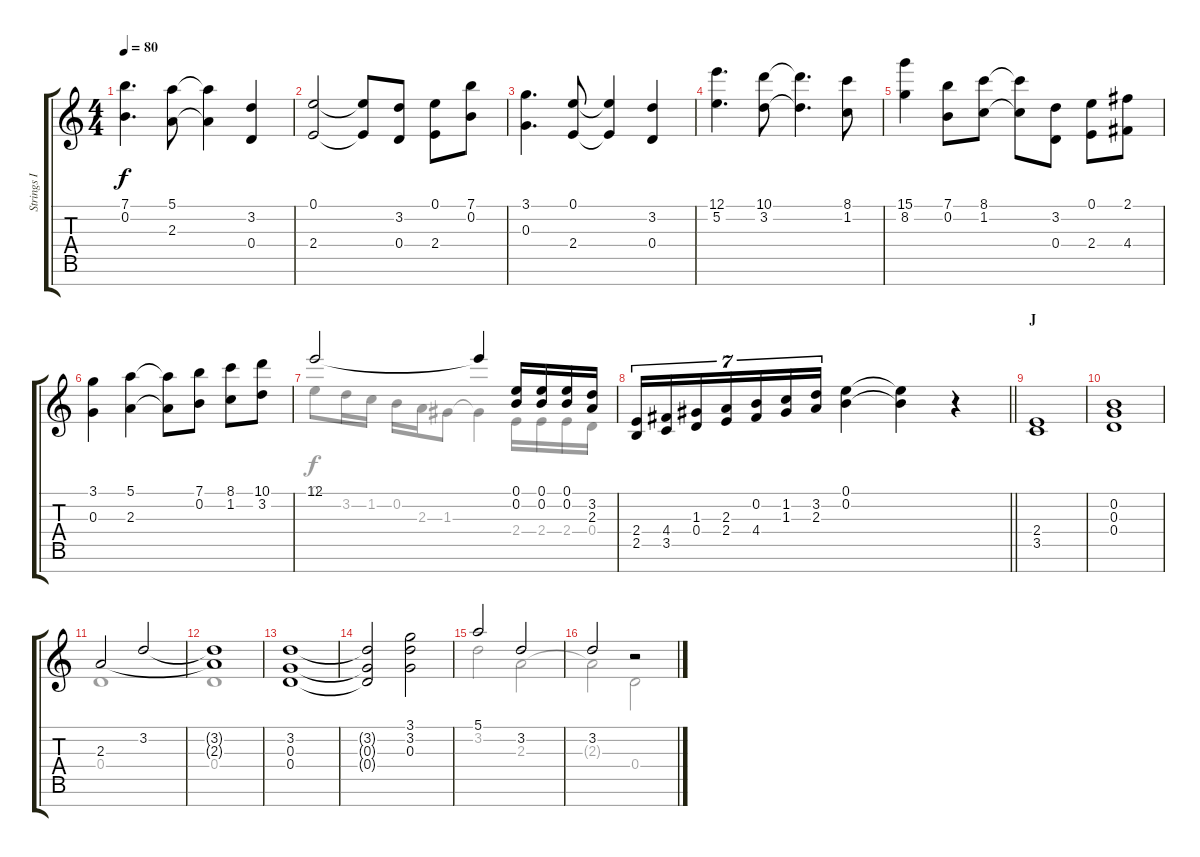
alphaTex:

\track ("Strings I" "Strings I") {instrument stringensemble1}
\staff {score tabs}
\tuning (E5 B4 G4 D4 A3 E3 B2) {hide}
\voice
\ts (4 4)
\tempo 80
\clef g2
\ks c
(7.1 0.2).4{d dy f} (5.1 2.3).8 (5.1{t} 2.3{t}).4 (3.2 0.4).4 |
(0.1 2.4).2 (0.1{t} 2.4{t}).8 (3.2 0.4).8 (0.1 2.4).8 (7.1 0.2).8 |
(3.1 0.3).4{d} (0.1 2.4).8 (0.1{t} 2.4{t}).4 (3.2 0.4).4 |
(12.1 5.2).4{d} (10.1 3.2).8 (10.1{t} 3.2{t}).4{d} (8.1 1.2).8 |
(15.1 8.2).4 (7.1 0.2).8 (8.1 1.2).8 (8.1{t} 1.2{t}).8 (3.2 0.4).8 (0.1 2.4).8 (2.1 4.4).8 |
(3.1 0.3).4 (5.1 2.3).4 (5.1{t} 2.3{t}).8 (7.1 0.2).8 (8.1 1.2).8 (10.1 3.2).8 |
12.1.2 12.1{t}.4 (0.1 0.2).16 (0.1 0.2).16 (0.1 0.2).16 (3.2 2.3).16 |
\barLineRight lightlight
(2.4 2.5).16{tu (7 4)} (4.4 3.5).16{tu (7 4)} (1.3 0.4).16{tu (7 4)} (2.3 2.4).16{tu (7 4)} (0.2 4.4).16{tu (7 4)} (1.2 1.3).16{tu (7 4)} (3.2 2.3).16{tu (7 4)} (0.1 0.2).4 (0.1{t} 0.2{t}).4 r.4 |
\section ("" "J")
(2.4 3.5).1 |
(0.2 0.3 0.4).1 |
2.3.2 3.2.2 |
(3.2{t} 2.3{t}).1 |
(3.2 0.3 0.4).1 |
(3.2{t} 0.3{t} 0.4{t}).2 (3.1 3.2 0.3).2 |
5.1.2 3.2.2 |
3.2.2 r.2
\voice
\clef g2
\ottava regular
\simile none
\ks c
|
|
|
|
|
|
0.1.8 3.2.16 1.2.16 0.2.16 2.3.16 1.3.8 1.3{t}.4 2.4.16 2.4.16 2.4.16 0.4.16 |
\barLineRight lightlight
|
|
|
0.4.1 |
0.4.1 |
|
|
3.2.2 2.3.2 |
2.3{t}.2 0.4.2
